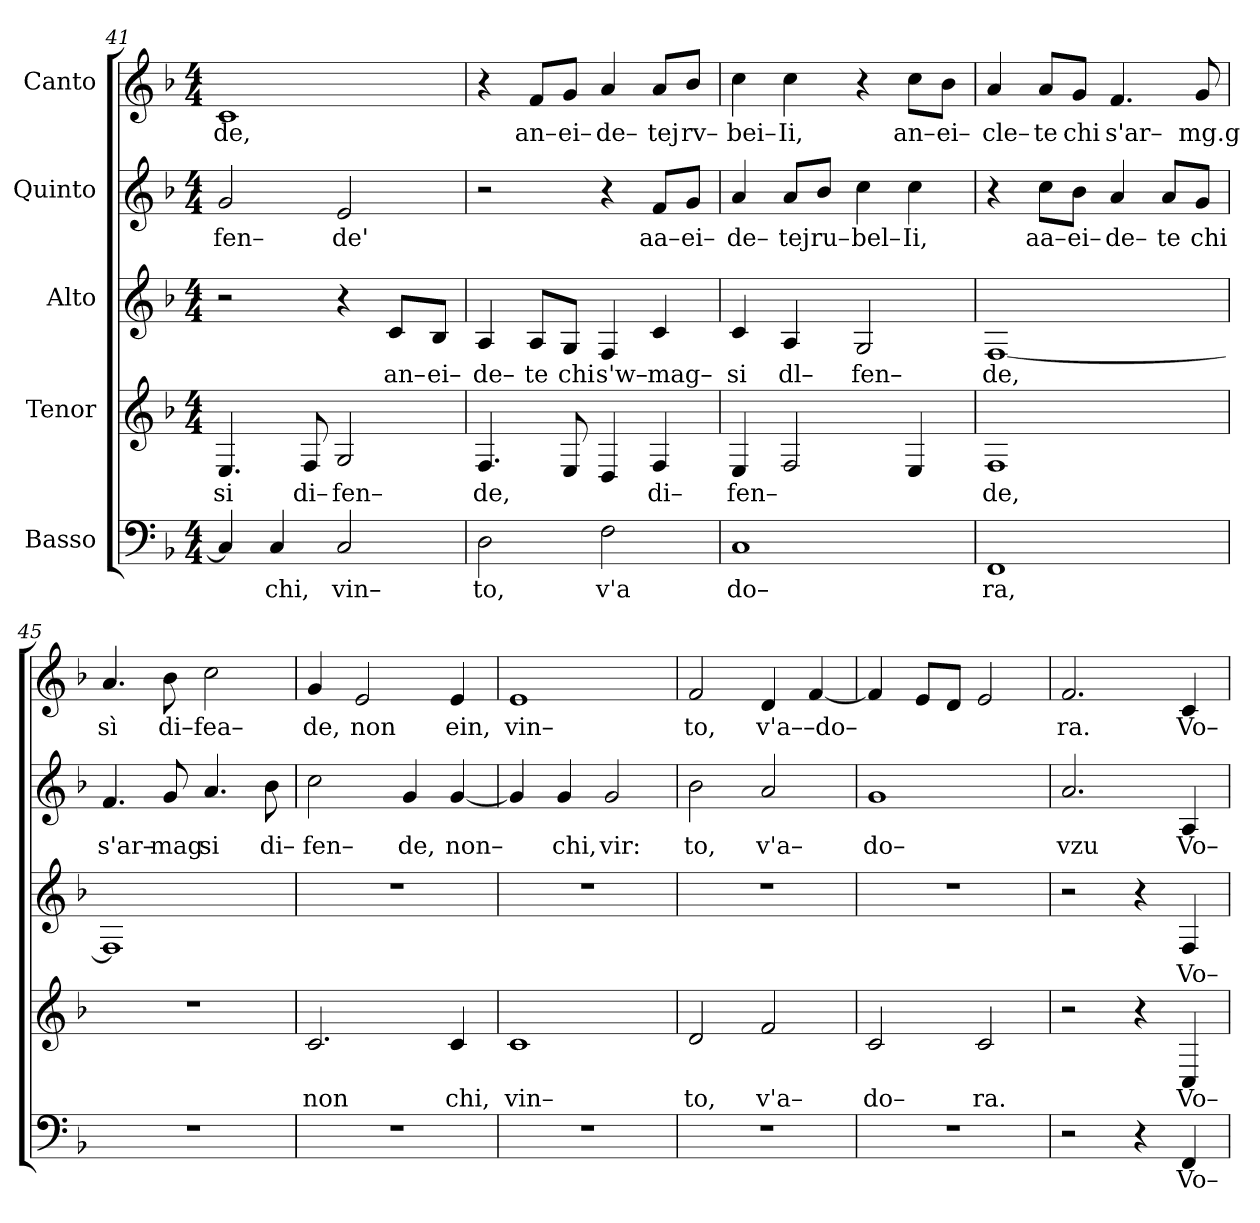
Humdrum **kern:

**kern	**text	**kern	**text	**kern	**text	**kern	**text	**kern	**text
*part5	*part5	*part4	*part4	*part3	*part3	*part2	*part2	*part1	*part1
*staff5	*staff5	*staff4	*staff4	*staff3	*staff3	*staff2	*staff2	*staff1	*staff1
*I"Basso	*	*I"Tenor	*	*I"Alto	*	*I"Quinto	*	*I"Canto	*
*clefF4	*	*clefG2	*	*clefG2	*	*clefG2	*	*clefG2	*
*k[b-]	*	*k[b-]	*	*k[b-]	*	*k[b-]	*	*k[b-]	*
*F:	*	*F:	*	*F:	*	*F:	*	*F:	*
*M4/4	*	*M4/4	*	*M4/4	*	*M4/4	*	*M4/4	*
=41	=41	=41	=41	=41	=41	=41	=41	=41	=41
!	!	!	!LO:LY:b	!	!	!	!LO:LY:b	!	!LO:LY:b
4C/]	.	4.E/	si	2r	.	2g/	fen–	1c	de,
!	!LO:LY:b	!	!	!	!	!	!	!	!
4C/	chi,	.	.	.	.	.	.	.	.
!	!	!	!LO:LY:b	!	!	!	!	!	!
.	.	8F/	di–	.	.	.	.	.	.
!	!LO:LY:b	!	!LO:LY:b	!	!	!	!LO:LY:b	!	!
2C/	vin–	2G/	fen–	4r	.	2e/	de'	.	.
!	!	!	!	!	!LO:LY:b	!	!	!	!
.	.	.	.	8c/L	an–	.	.	.	.
!	!	!	!	!	!LO:LY:b	!	!	!	!
.	.	.	.	8B-/J	ei–	.	.	.	.
=42	=42	=42	=42	=42	=42	=42	=42	=42	=42
!	!LO:LY:b	!	!LO:LY:b	!	!LO:LY:b	!	!	!	!
2D\	to,	4.F/	de,	4A/	de–	2r	.	4r	.
!	!	!	!	!	!LO:LY:b	!	!	!	!LO:LY:b
.	.	.	.	8A/L	te	.	.	8f/L	an–
!	!	!	!	!	!LO:LY:b	!	!	!	!LO:LY:b
.	.	8E/	.	8G/J	chi	.	.	8g/J	ei–
!	!LO:LY:b	!	!	!	!LO:LY:b	!	!	!	!LO:LY:b
2F\	v'a	4D/	.	4F/	s'w–	4r	.	4a/	de–
!	!	!	!LO:LY:b	!	!LO:LY:b	!	!LO:LY:b	!	!LO:LY:b
.	.	4F/	di–	4c/	mag–	8f/L	aa–	8a/L	tej
!	!	!	!	!	!	!	!LO:LY:b	!	!LO:LY:b
.	.	.	.	.	.	8g/J	ei–	8b-/J	rv–
=43	=43	=43	=43	=43	=43	=43	=43	=43	=43
!	!LO:LY:b	!	!LO:LY:b	!	!LO:LY:b	!	!LO:LY:b	!	!LO:LY:b
1C	do–	4E/	fen–	4c/	si	4a/	de–	4cc\	bei–
!	!	!	!	!	!LO:LY:b	!	!LO:LY:b	!	!LO:LY:b
.	.	2F/	.	4A/	dl–	8a/L	tej	4cc\	Ii,
!	!	!	!	!	!	!	!LO:LY:b	!	!
.	.	.	.	.	.	8b-/J	ru–	.	.
!	!	!	!	!	!LO:LY:b	!	!LO:LY:b	!	!
.	.	.	.	2G/	fen–	4cc\	bel–	4r	.
!	!	!	!	!	!	!	!LO:LY:b	!	!LO:LY:b
.	.	4E/	.	.	.	4cc\	Ii,	8cc\L	an–
!	!	!	!	!	!	!	!	!	!LO:LY:b
.	.	.	.	.	.	.	.	8b-\J	ei–
=44	=44	=44	=44	=44	=44	=44	=44	=44	=44
!	!LO:LY:b	!	!LO:LY:b	!	!LO:LY:b	!	!	!	!LO:LY:b
1FF	ra,	1F	de,	[1F	de,	4r	.	4a/	cle–
!	!	!	!	!	!	!	!LO:LY:b	!	!LO:LY:b
.	.	.	.	.	.	8cc\L	aa–	8a/L	te
!	!	!	!	!	!	!	!LO:LY:b	!	!LO:LY:b
.	.	.	.	.	.	8b-\J	ei–	8g/J	chi
!	!	!	!	!	!	!	!LO:LY:b	!	!LO:LY:b
.	.	.	.	.	.	4a/	de–	4.f/	s'ar–
!	!	!	!	!	!	!	!LO:LY:b	!	!
.	.	.	.	.	.	8a/L	te	.	.
!	!	!	!	!	!	!	!LO:LY:b	!	!LO:LY:b
.	.	.	.	.	.	8g/J	chi	8g/	mg.g
=45	=45	=45	=45	=45	=45	=45	=45	=45	=45
!	!	!	!	!	!	!	!LO:LY:b	!	!LO:LY:b
1r	.	1r	.	1F]	.	4.f/	s'ar–	4.a/	sì
!	!	!	!	!	!	!	!LO:LY:b	!	!LO:LY:b
.	.	.	.	.	.	8g/	mag	8b-\	di–fea–
!	!	!	!	!	!	!	!LO:LY:b	!	!
.	.	.	.	.	.	4.a/	si	2cc\	.
!	!	!	!	!	!	!	!LO:LY:b	!	!
.	.	.	.	.	.	8b-\	di–	.	.
=46	=46	=46	=46	=46	=46	=46	=46	=46	=46
!	!	!	!LO:LY:b	!	!	!	!LO:LY:b	!	!LO:LY:b
1r	.	2.c/	non	1r	.	2cc\	fen–	4g/	de,
!	!	!	!	!	!	!	!	!	!LO:LY:b
.	.	.	.	.	.	.	.	2e/	non
!	!	!	!	!	!	!	!LO:LY:b	!	!
.	.	.	.	.	.	4g/	de,	.	.
!	!	!	!LO:LY:b	!	!	!	!LO:LY:b	!	!LO:LY:b
.	.	4c/	chi,	.	.	[4g/	non–	4e/	ein,
=47	=47	=47	=47	=47	=47	=47	=47	=47	=47
!	!	!	!LO:LY:b	!	!	!	!	!	!LO:LY:b
1r	.	1c	vin–	1r	.	4g/]	.	1e	vin–
!	!	!	!	!	!	!	!LO:LY:b	!	!
.	.	.	.	.	.	4g/	chi,	.	.
!	!	!	!	!	!	!	!LO:LY:b	!	!
.	.	.	.	.	.	2g/	vir:	.	.
=48	=48	=48	=48	=48	=48	=48	=48	=48	=48
!	!	!	!LO:LY:b	!	!	!	!LO:LY:b	!	!LO:LY:b
1r	.	2d/	to,	1r	.	2b-\	to,	2f/	to,
!	!	!	!LO:LY:b	!	!	!	!LO:LY:b	!	!LO:LY:b
.	.	2f/	v'a–	.	.	2a/	v'a–	4d/	v'a––do–
.	.	.	.	.	.	.	.	[4f/	.
=49	=49	=49	=49	=49	=49	=49	=49	=49	=49
!	!	!	!LO:LY:b	!	!	!	!LO:LY:b	!	!
1r	.	2c/	do–	1r	.	1g	do–	4f/]	.
.	.	.	.	.	.	.	.	8e/L	.
.	.	.	.	.	.	.	.	8d/J	.
!	!	!	!LO:LY:b	!	!	!	!	!	!
.	.	2c/	ra.	.	.	.	.	2e/	.
=50	=50	=50	=50	=50	=50	=50	=50	=50	=50
!	!	!	!	!	!	!	!LO:LY:b	!	!LO:LY:b
2r	.	2r	.	2r	.	2.a/	vzu	2.f/	ra.
4r	.	4r	.	4r	.	.	.	.	.
!	!LO:LY:b	!	!LO:LY:b	!	!LO:LY:b	!	!LO:LY:b	!	!LO:LY:b
4FF/	Vo–	4C/	Vo–	4F/	Vo–	4A/	Vo–	4c/	Vo–
=	=	=	=	=	=	=	=	=	=
*-	*-	*-	*-	*-	*-	*-	*-	*-	*-
